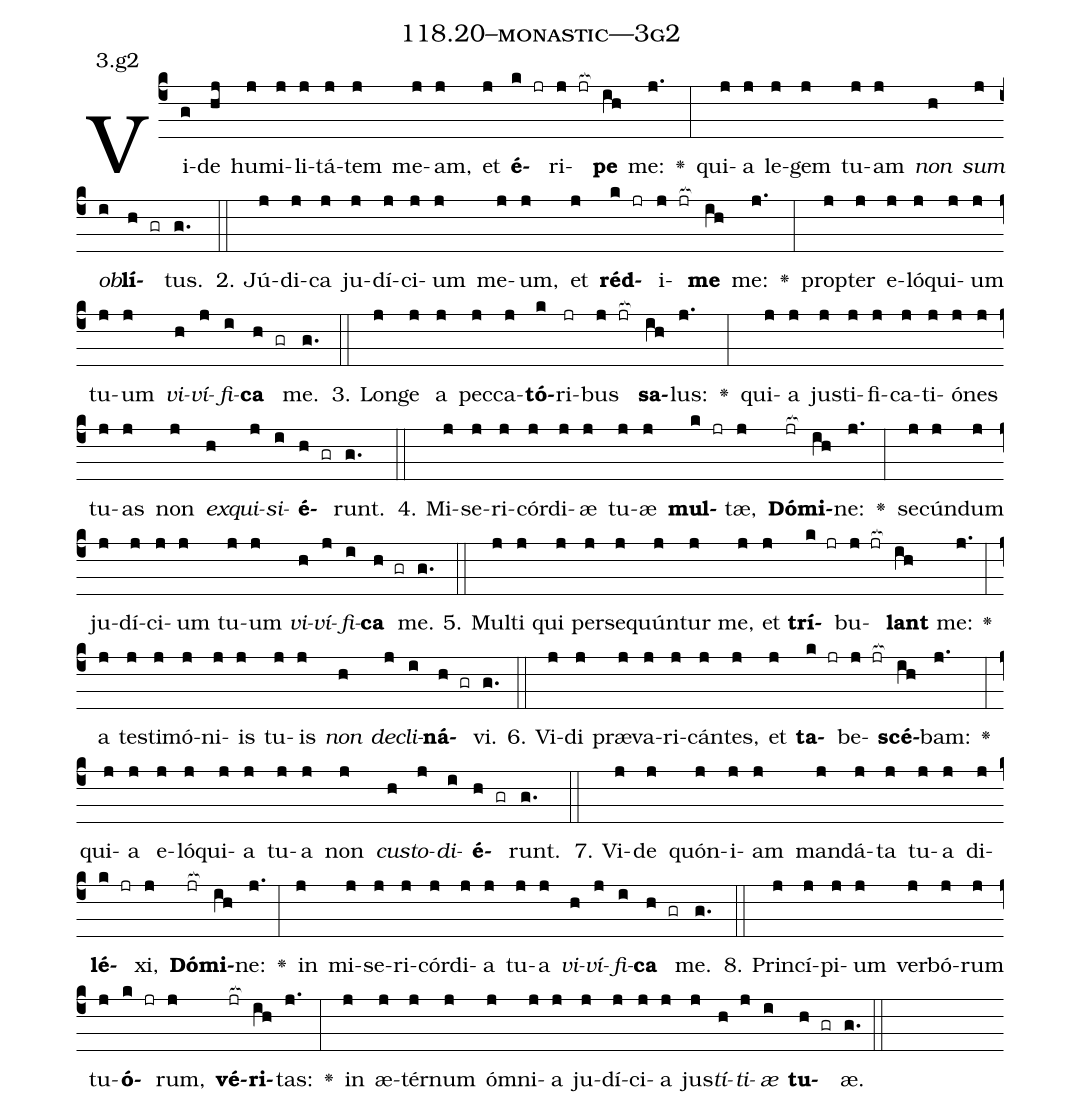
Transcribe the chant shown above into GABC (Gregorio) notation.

name: 118.20--monastic---3g2;
annotation: 3.g2;
%%
(c4)Vi(g)de(hj) hu(j)mi(j)li(j)tá(j)tem(j) me(j)am,(j) et(j) <b>é</b>(k jr)ri(j jr[ocb:1{])<b>pe</b>(ih[ocb:0}]) me:(j.) <v>\greheightstar</v>(:) qui(j)a(j) le(j)gem(j) tu(j)am(j) <i>non</i>(h) <i>sum</i>(j) <i>ob</i>(i)<b>lí</b>(h gr)tus.(g.) (::)
2. Jú(j)di(j)ca(j) ju(j)dí(j)ci(j)um(j) me(j)um,(j) et(j) <b>réd</b>(k jr)i(j jr[ocb:1{])<b>me</b>(ih[ocb:0}]) me:(j.) <v>\greheightstar</v>(:) prop(j)ter(j) e(j)ló(j)qui(j)um(j) tu(j)um(j) <i>vi</i>(h)<i>ví</i>(j)<i>fi</i>(i)<b>ca</b>(h gr) me.(g.) (::)
3. Lon(j)ge(j) a(j) pec(j)ca(j)<b>tó</b>(k)ri(jr)bus(j jr[ocb:1{]) <b>sa</b>(ih[ocb:0}])lus:(j.) <v>\greheightstar</v>(:) qui(j)a(j) jus(j)ti(j)fi(j)ca(j)ti(j)ó(j)nes(j) tu(j)as(j) non(j) <i>ex</i>(h)<i>qui</i>(j)<i>si</i>(i)<b>é</b>(h gr)runt.(g.) (::)
4. Mi(j)se(j)ri(j)cór(j)di(j)æ(j) tu(j)æ(j) <b>mul</b>(k jr)tæ,(j) <b>Dó</b>(jr[ocb:1{])<b>mi</b>(ih[ocb:0}])ne:(j.) <v>\greheightstar</v>(:) se(j)cún(j)dum(j) ju(j)dí(j)ci(j)um(j) tu(j)um(j) <i>vi</i>(h)<i>ví</i>(j)<i>fi</i>(i)<b>ca</b>(h gr) me.(g.) (::)
5. Mul(j)ti(j) qui(j) per(j)se(j)quún(j)tur(j) me,(j) et(j) <b>trí</b>(k jr)bu(j jr[ocb:1{])<b>lant</b>(ih[ocb:0}]) me:(j.) <v>\greheightstar</v>(:) a(j) tes(j)ti(j)mó(j)ni(j)is(j) tu(j)is(j) <i>non</i>(h) <i>de</i>(j)<i>cli</i>(i)<b>ná</b>(h gr)vi.(g.) (::)
6. Vi(j)di(j) præ(j)va(j)ri(j)cán(j)tes,(j) et(j) <b>ta</b>(k jr)be(j jr[ocb:1{])<b>scé</b>(ih[ocb:0}])bam:(j.) <v>\greheightstar</v>(:) qui(j)a(j) e(j)ló(j)qui(j)a(j) tu(j)a(j) non(j) <i>cus</i>(h)<i>to</i>(j)<i>di</i>(i)<b>é</b>(h gr)runt.(g.) (::)
7. Vi(j)de(j) quón(j)i(j)am(j) man(j)dá(j)ta(j) tu(j)a(j) di(j)<b>lé</b>(k jr)xi,(j) <b>Dó</b>(jr[ocb:1{])<b>mi</b>(ih[ocb:0}])ne:(j.) <v>\greheightstar</v>(:) in(j) mi(j)se(j)ri(j)cór(j)di(j)a(j) tu(j)a(j) <i>vi</i>(h)<i>ví</i>(j)<i>fi</i>(i)<b>ca</b>(h gr) me.(g.) (::)
8. Prin(j)cí(j)pi(j)um(j) ver(j)bó(j)rum(j) tu(j)<b>ó</b>(k jr)rum,(j) <b>vé</b>(jr[ocb:1{])<b>ri</b>(ih[ocb:0}])tas:(j.) <v>\greheightstar</v>(:) in(j) æ(j)tér(j)num(j) óm(j)ni(j)a(j) ju(j)dí(j)ci(j)a(j) jus(j)<i>tí</i>(h)<i>ti</i>(j)<i>æ</i>(i) <b>tu</b>(h gr)æ.(g.) (::)
